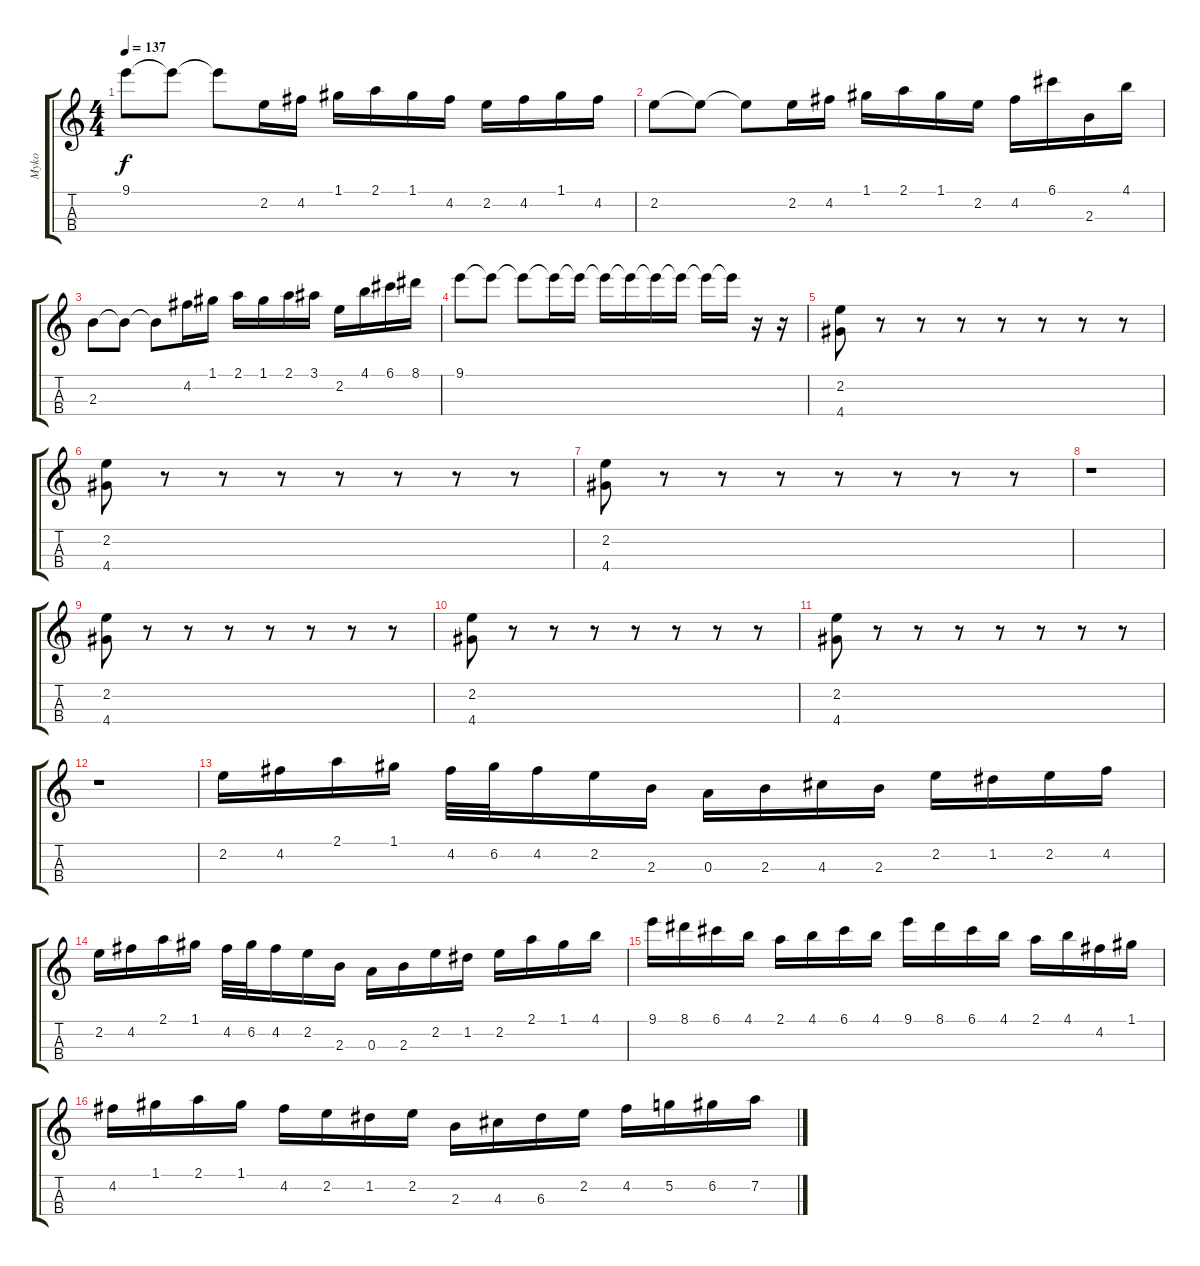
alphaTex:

\track ("Myko" "Myko") {instrument violin}
\staff {score tabs}
\tuning (G5 D5 A4 E4) {hide}
\ts (4 4)
\tempo 137
\clef g2
\ks c
9.1.8{dy f} 9.1{t}.8 9.1{t}.8 2.2.16 4.2.16 1.1.16 2.1.16 1.1.16 4.2.16 2.2.16 4.2.16 1.1.16 4.2.16 |
2.2.8 2.2{t}.8 2.2{t}.8 2.2.16 4.2.16 1.1.16 2.1.16 1.1.16 2.2.16 4.2.16 6.1.16 2.3.16 4.1.16 |
2.3.8 2.3{t}.8 2.3{t}.8 4.2.16 1.1.16 2.1.16 1.1.16 2.1.16 3.1.16 2.2.16 4.1.16 6.1.16 8.1.16 |
9.1.8 9.1{t}.8 9.1{t}.8 9.1{t}.16 9.1{t}.16 9.1{t}.16 9.1{t}.16 9.1{t}.16 9.1{t}.16 9.1{t}.16 9.1{t}.16 r.16 r.16 |
(2.2 4.4).8 r.8 r.8 r.8 r.8 r.8 r.8 r.8 |
(2.2 4.4).8 r.8 r.8 r.8 r.8 r.8 r.8 r.8 |
(2.2 4.4).8 r.8 r.8 r.8 r.8 r.8 r.8 r.8 |
r.1 |
(2.2 4.4).8 r.8 r.8 r.8 r.8 r.8 r.8 r.8 |
(2.2 4.4).8 r.8 r.8 r.8 r.8 r.8 r.8 r.8 |
(2.2 4.4).8 r.8 r.8 r.8 r.8 r.8 r.8 r.8 |
r.1 |
2.2.16 4.2.16 2.1.16 1.1.16 4.2.32 6.2.32 4.2.16 2.2.16 2.3.16 0.3.16 2.3.16 4.3.16 2.3.16 2.2.16 1.2.16 2.2.16 4.2.16 |
2.2.16 4.2.16 2.1.16 1.1.16 4.2.32 6.2.32 4.2.16 2.2.16 2.3.16 0.3.16 2.3.16 2.2.16 1.2.16 2.2.16 2.1.16 1.1.16 4.1.16 |
9.1.16 8.1.16 6.1.16 4.1.16 2.1.16 4.1.16 6.1.16 4.1.16 9.1.16 8.1.16 6.1.16 4.1.16 2.1.16 4.1.16 4.2.16 1.1.16 |
4.2.16 1.1.16 2.1.16 1.1.16 4.2.16 2.2.16 1.2.16 2.2.16 2.3.16 4.3.16 6.3.16 2.2.16 4.2.16 5.2.16 6.2.16 7.2.16
